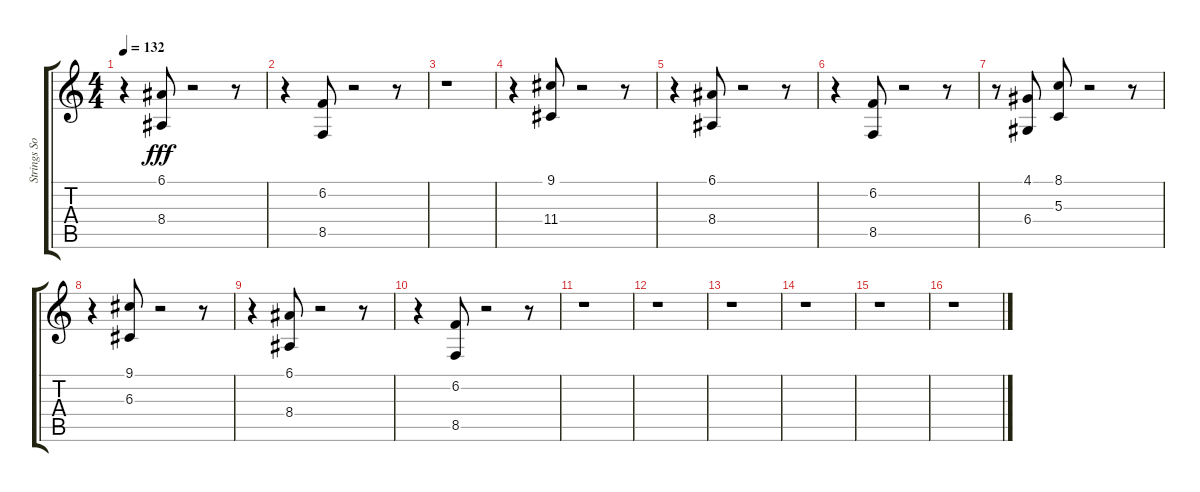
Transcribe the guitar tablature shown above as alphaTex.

\track ("Strings Solo" "Strings So") {instrument stringensemble1}
\staff {score tabs}
\tuning (E4 B3 G3 D3 A2 E2) {hide}
\ts (4 4)
\tempo 132
\clef g2
\ks c
r.4{dy fff} (6.1 8.4).8 r.2 r.8 |
r.4 (6.2 8.5).8 r.2 r.8 |
r.1 |
r.4 (9.1 11.4).8 r.2 r.8 |
r.4 (6.1 8.4).8 r.2 r.8 |
r.4 (6.2 8.5).8 r.2 r.8 |
r.8 (4.1 6.4).8 (8.1 5.3).8 r.2 r.8 |
r.4 (9.1 6.3).8 r.2 r.8 |
r.4 (6.1 8.4).8 r.2 r.8 |
r.4 (6.2 8.5).8 r.2 r.8 |
r.1 |
r.1 |
r.1 |
r.1 |
r.1 |
r.1
